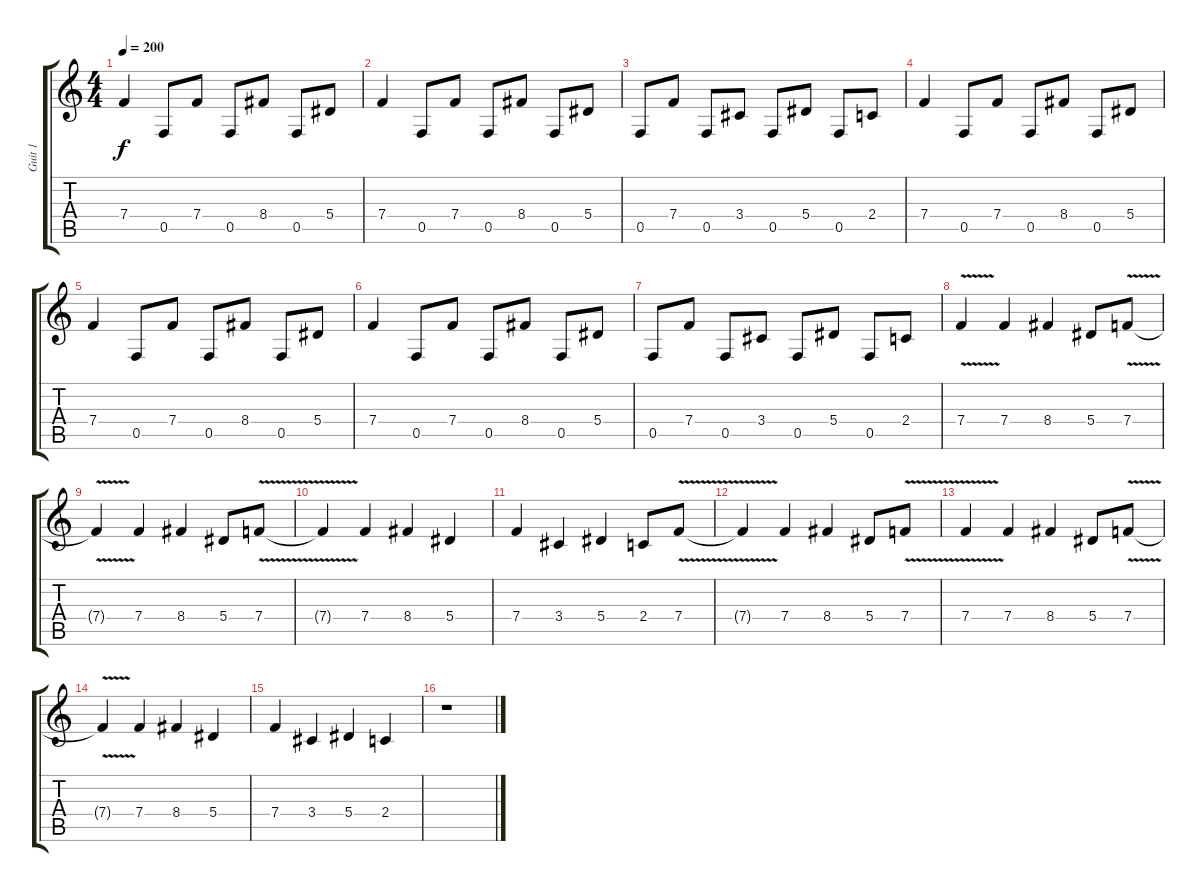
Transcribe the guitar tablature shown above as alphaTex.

\track ("Guit 1" "Guit 1") {instrument distortionguitar}
\staff {score tabs}
\tuning (C4 G3 Eb3 Bb2 F2 C2) {hide}
\ts (4 4)
\tempo 200
\clef g2
\ks c
7.4.4{dy f} 0.5.8 7.4.8 0.5.8 8.4.8 0.5.8 5.4.8 |
7.4.4 0.5.8 7.4.8 0.5.8 8.4.8 0.5.8 5.4.8 |
0.5.8 7.4.8 0.5.8 3.4.8 0.5.8 5.4.8 0.5.8 2.4.8 |
7.4.4 0.5.8 7.4.8 0.5.8 8.4.8 0.5.8 5.4.8 |
7.4.4 0.5.8 7.4.8 0.5.8 8.4.8 0.5.8 5.4.8 |
7.4.4 0.5.8 7.4.8 0.5.8 8.4.8 0.5.8 5.4.8 |
0.5.8 7.4.8 0.5.8 3.4.8 0.5.8 5.4.8 0.5.8 2.4.8 |
7.4{v}.4 7.4.4 8.4.4 5.4.8 7.4{v}.8 |
7.4{t}.4 7.4.4 8.4.4 5.4.8 7.4{v}.8 |
7.4{t}.4 7.4.4 8.4.4 5.4.4 |
7.4.4 3.4.4 5.4.4 2.4.8 7.4{v}.8 |
7.4{t}.4 7.4.4 8.4.4 5.4.8 7.4{v}.8 |
7.4{v}.4 7.4.4 8.4.4 5.4.8 7.4{v}.8 |
7.4{t}.4 7.4.4 8.4.4 5.4.4 |
7.4.4 3.4.4 5.4.4 2.4.4 |
r.1
